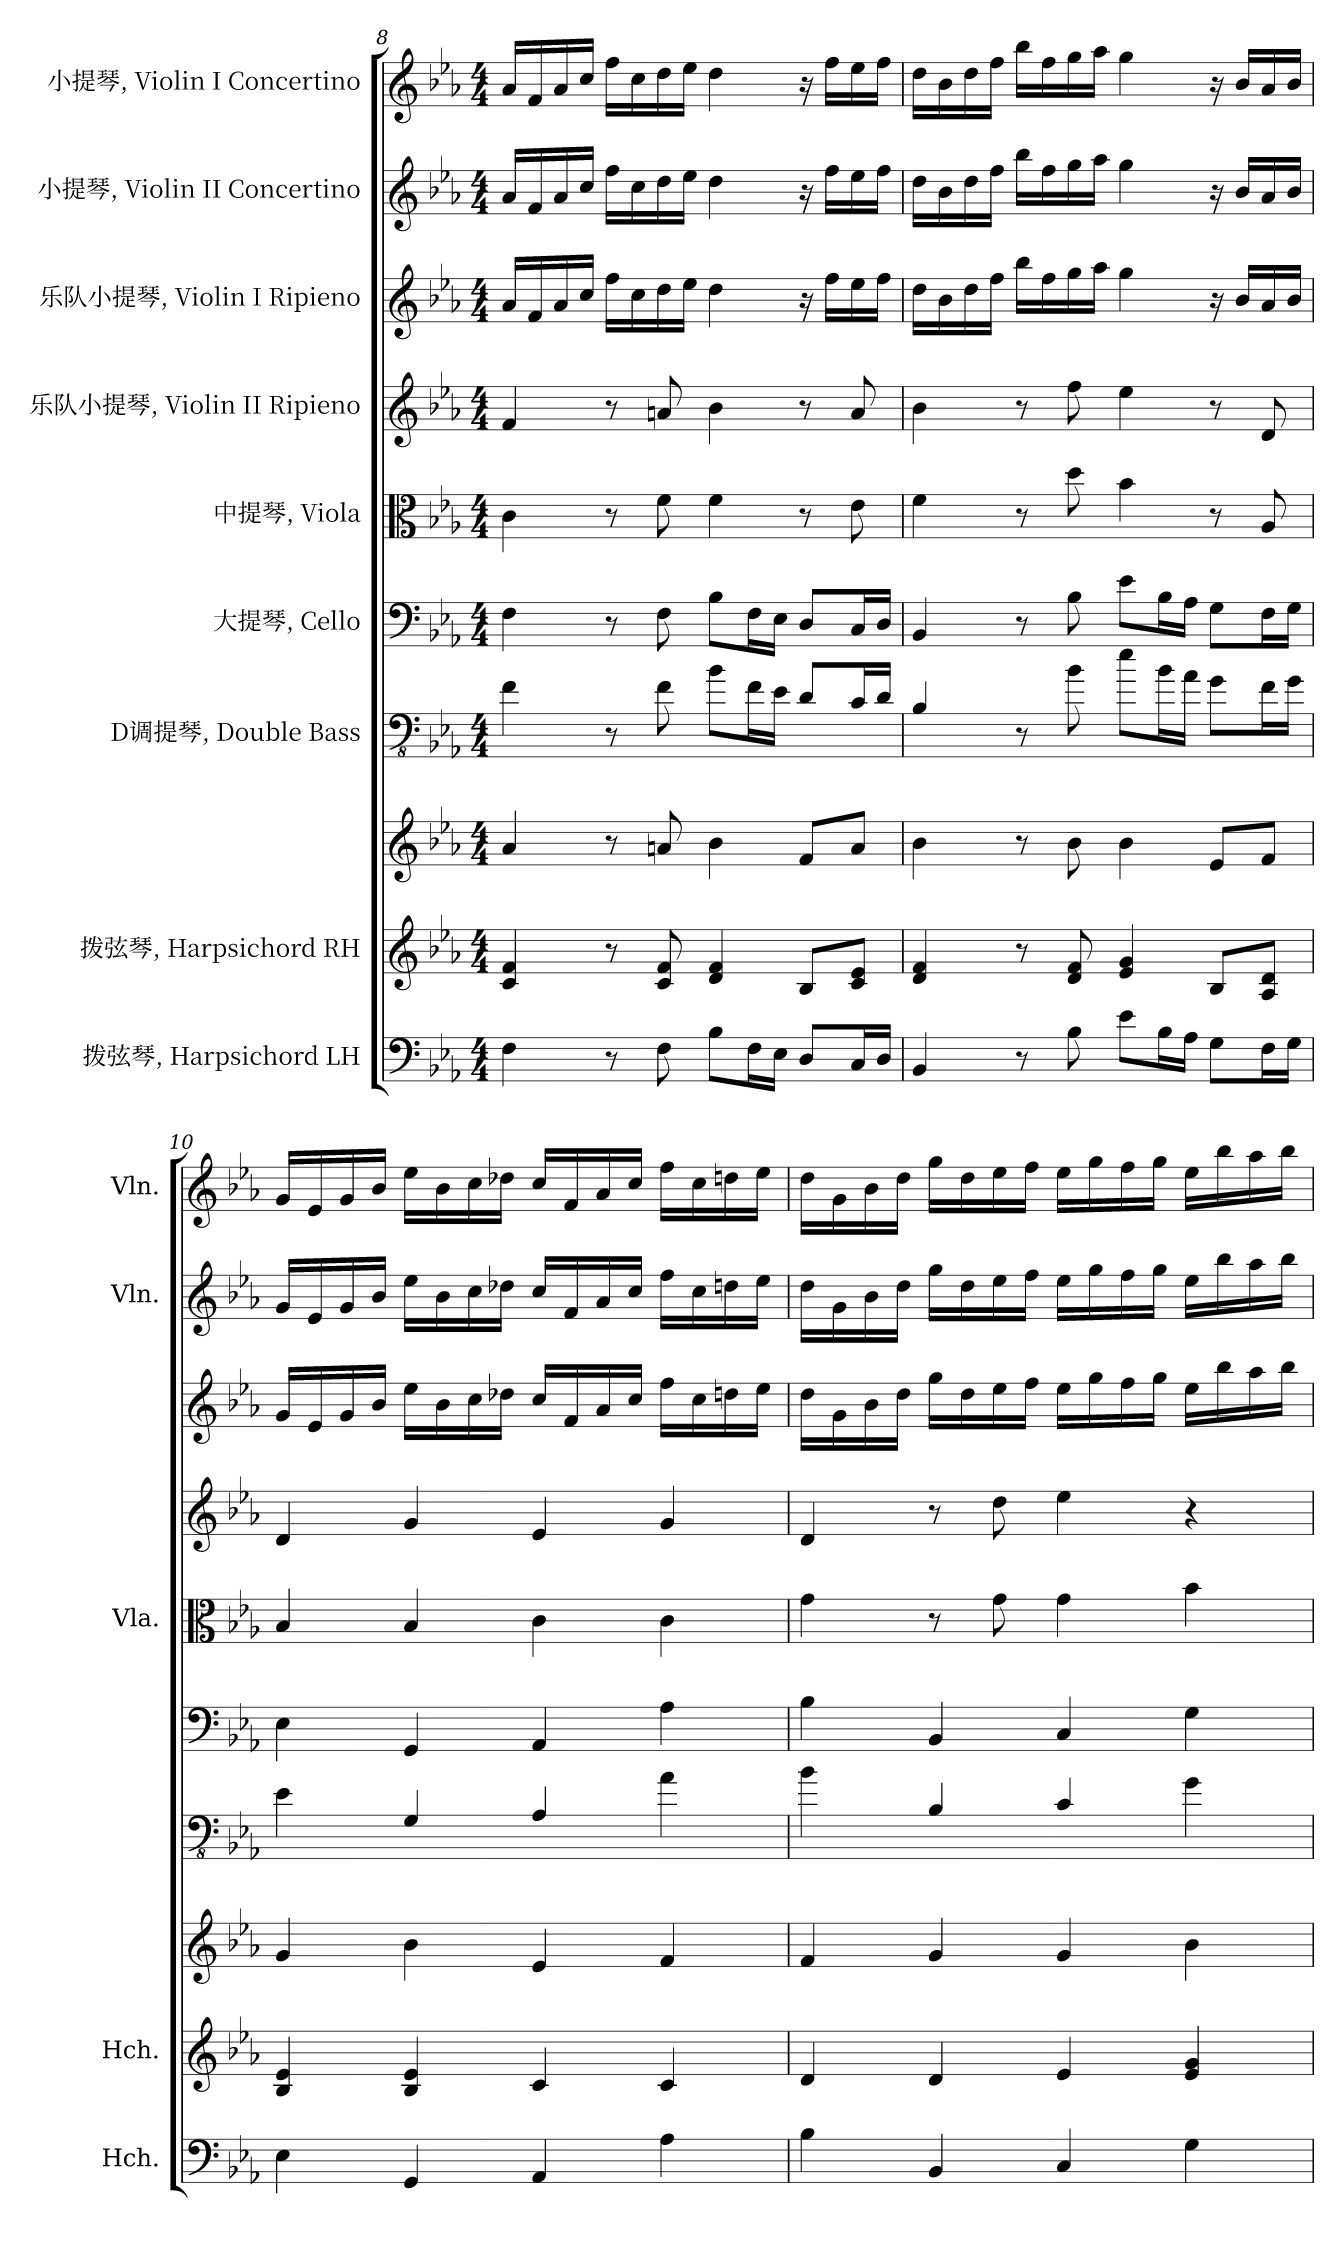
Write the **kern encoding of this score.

**kern	**kern	**kern	**kern	**kern	**kern	**kern	**kern	**kern	**kern
*part9	*part8	*part8	*part7	*part6	*part5	*part4	*part3	*part2	*part1
*staff10	*staff9	*staff8	*staff7	*staff6	*staff5	*staff4	*staff3	*staff2	*staff1
*I"拨弦琴, Harpsichord LH	*I"拨弦琴, Harpsichord RH	*	*I"D调提琴, Double Bass	*I"大提琴, Cello	*I"中提琴, Viola	*I"乐队小提琴, Violin II Ripieno	*I"乐队小提琴, Violin I Ripieno	*I"小提琴, Violin II Concertino	*I"小提琴, Violin I Concertino
*I'Hch.	*I'Hch.	*	*	*	*I'Vla.	*	*	*I'Vln.	*I'Vln.
*clefF4	*clefG2	*clefG2	*clefFv4	*clefF4	*clefC3	*clefG2	*clefG2	*clefG2	*clefG2
*	*	*	*ITrd7c12	*	*	*	*	*	*
*k[b-e-a-]	*k[b-e-a-]	*k[b-e-a-]	*k[b-e-a-]	*k[b-e-a-]	*k[b-e-a-]	*k[b-e-a-]	*k[b-e-a-]	*k[b-e-a-]	*k[b-e-a-]
*M4/4	*M4/4	*M4/4	*M4/4	*M4/4	*M4/4	*M4/4	*M4/4	*M4/4	*M4/4
=8	=8	=8	=8	=8	=8	=8	=8	=8	=8
4F\	4c/ 4f/	4a-/	4FF\	4F\	4c\	4f/	16a-/LL	16a-/LL	16a-/LL
.	.	.	.	.	.	.	16f/	16f/	16f/
.	.	.	.	.	.	.	16a-/	16a-/	16a-/
.	.	.	.	.	.	.	16cc/JJ	16cc/JJ	16cc/JJ
8r	8r	8r	8r	8r	8r	8r	16ff\LL	16ff\LL	16ff\LL
.	.	.	.	.	.	.	16cc\	16cc\	16cc\
8F\	8c/ 8f/	8an/	8FF\	8F\	8f\	8an/	16dd\	16dd\	16dd\
.	.	.	.	.	.	.	16ee-\JJ	16ee-\JJ	16ee-\JJ
8B-\L	4d/ 4f/	4b-\	8BB-\L	8B-\L	4f\	4b-\	4dd\	4dd\	4dd\
16F\L	.	.	16FF\L	16F\L	.	.	.	.	.
16E-\JJ	.	.	16EE-\JJ	16E-\JJ	.	.	.	.	.
8D/L	8B-/L	8f/L	8DD/L	8D/L	8r	8r	16r	16r	16r
.	.	.	.	.	.	.	16ff\LL	16ff\LL	16ff\LL
16C/L	8c/ 8e-/J	8a/J	16CC/L	16C/L	8e-\	8a/	16ee-\	16ee-\	16ee-\
16D/JJ	.	.	16DD/JJ	16D/JJ	.	.	16ff\JJ	16ff\JJ	16ff\JJ
!!LO:PB:g=z
=9	=9	=9	=9	=9	=9	=9	=9	=9	=9
4BB-/	4d/ 4f/	4b-\	4BBB-/	4BB-/	4f\	4b-\	16dd\LL	16dd\LL	16dd\LL
.	.	.	.	.	.	.	16b-\	16b-\	16b-\
.	.	.	.	.	.	.	16dd\	16dd\	16dd\
.	.	.	.	.	.	.	16ff\JJ	16ff\JJ	16ff\JJ
8r	8r	8r	8r	8r	8r	8r	16bb-\LL	16bb-\LL	16bb-\LL
.	.	.	.	.	.	.	16ff\	16ff\	16ff\
8B-\	8d/ 8f/	8b-\	8BB-\	8B-\	8dd\	8ff\	16gg\	16gg\	16gg\
.	.	.	.	.	.	.	16aa-\JJ	16aa-\JJ	16aa-\JJ
8e-\L	4e-/ 4g/	4b-\	8E-\L	8e-\L	4b-\	4ee-\	4gg\	4gg\	4gg\
16B-\L	.	.	16BB-\L	16B-\L	.	.	.	.	.
16A-\JJ	.	.	16AA-\JJ	16A-\JJ	.	.	.	.	.
8G\L	8B-/L	8e-/L	8GG\L	8G\L	8r	8r	16r	16r	16r
.	.	.	.	.	.	.	16b-/LL	16b-/LL	16b-/LL
16F\L	8A-/ 8d/J	8f/J	16FF\L	16F\L	8A-/	8d/	16a-/	16a-/	16a-/
16G\JJ	.	.	16GG\JJ	16G\JJ	.	.	16b-/JJ	16b-/JJ	16b-/JJ
=10	=10	=10	=10	=10	=10	=10	=10	=10	=10
4E-\	4B-/ 4e-/	4g/	4EE-\	4E-\	4B-/	4d/	16g/LL	16g/LL	16g/LL
.	.	.	.	.	.	.	16e-/	16e-/	16e-/
.	.	.	.	.	.	.	16g/	16g/	16g/
.	.	.	.	.	.	.	16b-/JJ	16b-/JJ	16b-/JJ
4GG/	4B-/ 4e-/	4b-\	4GGG/	4GG/	4B-/	4g/	16ee-\LL	16ee-\LL	16ee-\LL
.	.	.	.	.	.	.	16b-\	16b-\	16b-\
.	.	.	.	.	.	.	16cc\	16cc\	16cc\
.	.	.	.	.	.	.	16dd-X\JJ	16dd-X\JJ	16dd-X\JJ
4AA-/	4c/	4e-/	4AAA-/	4AA-/	4c\	4e-/	16cc/LL	16cc/LL	16cc/LL
.	.	.	.	.	.	.	16f/	16f/	16f/
.	.	.	.	.	.	.	16a-/	16a-/	16a-/
.	.	.	.	.	.	.	16cc/JJ	16cc/JJ	16cc/JJ
4A-\	4c/	4f/	4AA-\	4A-\	4c\	4g/	16ff\LL	16ff\LL	16ff\LL
.	.	.	.	.	.	.	16cc\	16cc\	16cc\
.	.	.	.	.	.	.	16ddn\	16ddn\	16ddn\
.	.	.	.	.	.	.	16ee-\JJ	16ee-\JJ	16ee-\JJ
!!LO:PB:g=z
=11	=11	=11	=11	=11	=11	=11	=11	=11	=11
4B-\	4d/	4f/	4BB-\	4B-\	4g\	4d/	16dd\LL	16dd\LL	16dd\LL
.	.	.	.	.	.	.	16g\	16g\	16g\
.	.	.	.	.	.	.	16b-\	16b-\	16b-\
.	.	.	.	.	.	.	16dd\JJ	16dd\JJ	16dd\JJ
4BB-/	4d/	4g/	4BBB-/	4BB-/	8r	8r	16gg\LL	16gg\LL	16gg\LL
.	.	.	.	.	.	.	16dd\	16dd\	16dd\
.	.	.	.	.	8g\	8dd\	16ee-\	16ee-\	16ee-\
.	.	.	.	.	.	.	16ff\JJ	16ff\JJ	16ff\JJ
4C/	4e-/	4g/	4CC/	4C/	4g\	4ee-\	16ee-\LL	16ee-\LL	16ee-\LL
.	.	.	.	.	.	.	16gg\	16gg\	16gg\
.	.	.	.	.	.	.	16ff\	16ff\	16ff\
.	.	.	.	.	.	.	16gg\JJ	16gg\JJ	16gg\JJ
4G\	4e-/ 4g/	4b-\	4GG\	4G\	4b-\	4r	16ee-\LL	16ee-\LL	16ee-\LL
.	.	.	.	.	.	.	16bb-\	16bb-\	16bb-\
.	.	.	.	.	.	.	16aa-\	16aa-\	16aa-\
.	.	.	.	.	.	.	16bb-\JJ	16bb-\JJ	16bb-\JJ
=	=	=	=	=	=	=	=	=	=
*-	*-	*-	*-	*-	*-	*-	*-	*-	*-
